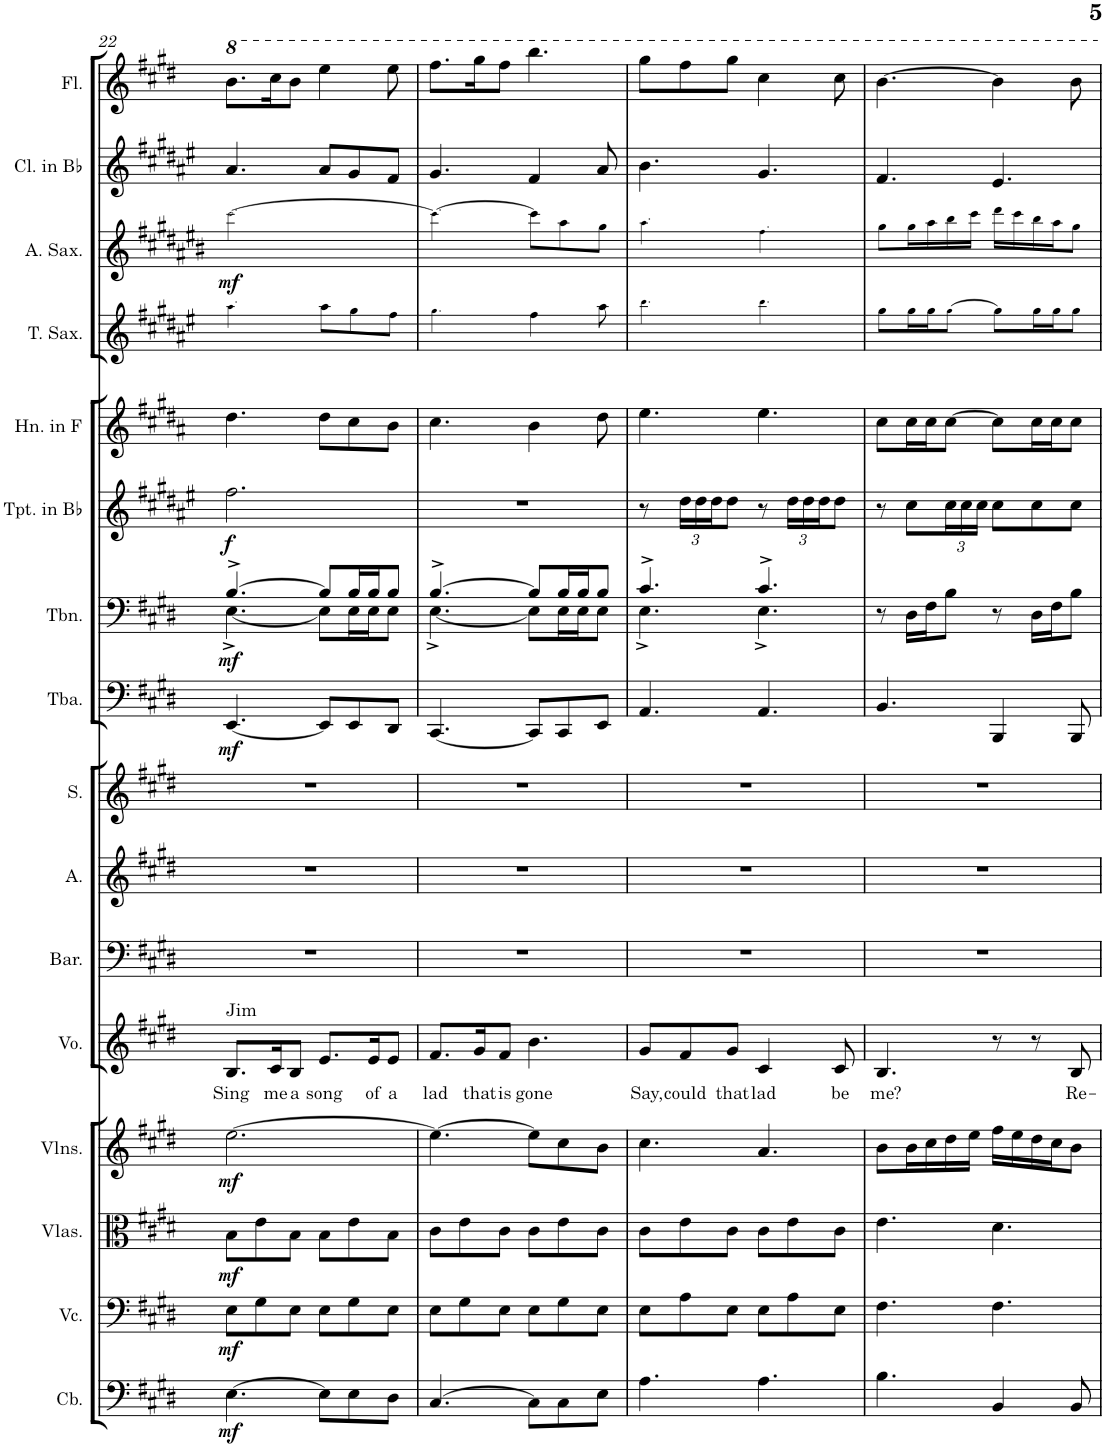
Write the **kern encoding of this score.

**kern	**dynam	**kern	**dynam	**kern	**dynam	**kern	**dynam	**kern	**text	**kern	**kern	**kern	**kern	**dynam	**kern	**dynam	**kern	**dynam	**kern	**kern	**kern	**dynam	**kern	**kern
*part16	*part16	*part15	*part15	*part14	*part14	*part13	*part13	*part12	*part12	*part11	*part10	*part9	*part8	*part8	*part7	*part7	*part6	*part6	*part5	*part4	*part3	*part3	*part2	*part1
*staff16	*staff16	*staff15	*staff15	*staff14	*staff14	*staff13	*staff13	*staff12	*staff12	*staff11	*staff10	*staff9	*staff8	*staff8	*staff7	*staff7	*staff6	*staff6	*staff5	*staff4	*staff3	*staff3	*staff2	*staff1
*I"Contrabass	*	*I"Violoncello	*	*I"Violas	*	*I"Violins	*	*I"Voice	*	*I"Baritone	*I"Alto	*I"Soprano	*I"Tuba	*	*I"Trombone	*	*I"Trumpet in Bb	*	*I"Horn in F	*I"Tenor Saxophone	*I"Alto Saxophone	*	*I"Clarinet in Bb	*I"Flute
*I'Cb.	*	*I'Vc.	*	*I'Vlas.	*	*I'Vlns.	*	*I'Vo.	*	*I'Bar.	*I'A.	*I'S.	*I'Tba.	*	*I'Tbn.	*	*I'Tpt. in Bb	*	*I'Hn. in F	*I'T. Sax.	*I'A. Sax.	*	*I'Cl. in Bb	*I'Fl.
!!LO:PB:g=z
*clefF4	*	*clefF4	*	*clefC3	*	*clefG2	*	*clefG2	*	*clefF4	*clefG2	*clefG2	*clefF4	*	*clefF4	*	*clefG2	*	*clefG2	*clefG2	*clefG2	*	*clefG2	*clefG2
*Trd7c12	*	*	*	*	*	*	*	*	*	*	*	*	*	*	*	*	*Trd1c2	*	*Trd4c7	*Trd8c14	*Trd5c9	*	*Trd1c2	*
*k[f#c#g#d#]	*	*k[f#c#g#d#]	*	*k[f#c#g#d#]	*	*k[f#c#g#d#]	*	*k[f#c#g#d#]	*	*k[f#c#g#d#]	*k[f#c#g#d#]	*k[f#c#g#d#]	*k[f#c#g#d#]	*	*k[f#c#g#d#]	*	*k[f#c#g#d#a#e#]	*	*k[f#c#g#d#a#]	*k[f#c#g#d#a#e#]	*k[f#c#g#d#a#e#b#]	*	*k[f#c#g#d#a#e#]	*k[f#c#g#d#]
*M6/8	*	*M6/8	*	*M6/8	*	*M6/8	*	*M6/8	*	*M6/8	*M6/8	*M6/8	*M6/8	*	*M6/8	*	*M6/8	*	*M6/8	*M6/8	*M6/8	*	*M6/8	*M6/8
=22	=22	=22	=22	=22	=22	=22	=22	=22	=22	=22	=22	=22	=22	=22	=22	=22	=22	=22	=22	=22	=22	=22	=22	=22
!	!	!	!	!	!	!	!	!LO:TX:a:t=Jim	!	!	!	!	!	!	!	!	!	!	!	!	!	!	!	!
!	!LO:DY:b	!	!LO:DY:b	!	!LO:DY:b	!	!LO:DY:b	!	!LO:LY:b	!	!	!	!	!LO:DY:b	!	!LO:DY:b	!	!LO:DY:b	!	!	!	!LO:DY:b	!	!
*	*	*	*	*	*	*	*	*	*	*	*	*	*	*	*^	*	*	*	*	*	*	*	*	*
[4.E\	mf	8E\L	mf	8B\L	mf	[2.ee\	mf	8.B/L	Sing	2.r	2.r	2.r	[4.EE/	mf	[4.B^/	[4.E^\	mf	2.ff#\	f	4.dd#\	4.aa#!\	[2.ccc#!\	mf	4.a#/	8.bb\L
.	.	8G#\	.	8e\	.	.	.	.	.	.	.	.	.	.	.	.	.	.	.	.	.	.	.	.	.
!	!	!	!	!	!	!	!	!	!LO:LY:b	!	!	!	!	!	!	!	!	!	!	!	!	!	!	!	!
.	.	.	.	.	.	.	.	16c#/K	me	.	.	.	.	.	.	.	.	.	.	.	.	.	.	.	16ccc#\K
!	!	!	!	!	!	!	!	!	!LO:LY:b	!	!	!	!	!	!	!	!	!	!	!	!	!	!	!	!
.	.	8E\J	.	8B\J	.	.	.	8B/J	a	.	.	.	.	.	.	.	.	.	.	.	.	.	.	.	8bb\J
!	!	!	!	!	!	!	!	!	!LO:LY:b	!	!	!	!	!	!	!	!	!	!	!	!	!	!	!	!
8E\L]	.	8E\L	.	8B\L	.	.	.	8.e/L	song	.	.	.	8EE/L]	.	8B/L]	8E\L]	.	.	.	8dd#\L	8aa#!\L	.	.	8a#/L	4eee\
8E\	.	8G#\	.	8e\	.	.	.	.	.	.	.	.	8EE/	.	16B/L	16E\L	.	.	.	8cc#\	8gg#!\	.	.	8g#/	.
!	!	!	!	!	!	!	!	!	!LO:LY:b	!	!	!	!	!	!	!	!	!	!	!	!	!	!	!	!
.	.	.	.	.	.	.	.	16e/K	of	.	.	.	.	.	16B/J	16E\J	.	.	.	.	.	.	.	.	.
!	!	!	!	!	!	!	!	!	!LO:LY:b	!	!	!	!	!	!	!	!	!	!	!	!	!	!	!	!
8D#\J	.	8E\J	.	8B\J	.	.	.	8e/J	a	.	.	.	8DD#/J	.	8B/J	8E\J	.	.	.	8b\J	8ff#!\J	.	.	8f#/J	8eee\
=23	=23	=23	=23	=23	=23	=23	=23	=23	=23	=23	=23	=23	=23	=23	=23	=23	=23	=23	=23	=23	=23	=23	=23	=23	=23
!	!	!	!	!	!	!	!	!	!LO:LY:b	!	!	!	!	!	!	!	!	!	!	!	!	!	!	!	!
[4.C#/	.	8E\L	.	8c#\L	.	4.ee\_	.	8.f#/L	lad	2.r	2.r	2.r	[4.CC#/	.	[4.B^/	[4.E^\	.	2.r	.	4.cc#\	4.gg#!\	4.ccc#!\_	.	4.g#/	8.fff#\L
.	.	8G#\	.	8e\	.	.	.	.	.	.	.	.	.	.	.	.	.	.	.	.	.	.	.	.	.
!	!	!	!	!	!	!	!	!	!LO:LY:b	!	!	!	!	!	!	!	!	!	!	!	!	!	!	!	!
.	.	.	.	.	.	.	.	16g#/K	that	.	.	.	.	.	.	.	.	.	.	.	.	.	.	.	16ggg#\K
!	!	!	!	!	!	!	!	!	!LO:LY:b	!	!	!	!	!	!	!	!	!	!	!	!	!	!	!	!
.	.	8E\J	.	8c#\J	.	.	.	8f#/J	is	.	.	.	.	.	.	.	.	.	.	.	.	.	.	.	8fff#\J
!	!	!	!	!	!	!	!	!	!LO:LY:b	!	!	!	!	!	!	!	!	!	!	!	!	!	!	!	!
8C#\L]	.	8E\L	.	8c#\L	.	8ee\L]	.	4.b\	gone	.	.	.	8CC#/L]	.	8B/L]	8E\L]	.	.	.	4b\	4ff#!\	8ccc#!\L]	.	4f#/	4.bbb\
8C#\	.	8G#\	.	8e\	.	8cc#\	.	.	.	.	.	.	8CC#/	.	16B/L	16E\L	.	.	.	.	.	8aa#!\	.	.	.
.	.	.	.	.	.	.	.	.	.	.	.	.	.	.	16B/J	16E\J	.	.	.	.	.	.	.	.	.
8E\J	.	8E\J	.	8c#\J	.	8b\J	.	.	.	.	.	.	8EE/J	.	8B/J	8E\J	.	.	.	8dd#\	8aa#!\	8gg#!\J	.	8a#/	.
=24	=24	=24	=24	=24	=24	=24	=24	=24	=24	=24	=24	=24	=24	=24	=24	=24	=24	=24	=24	=24	=24	=24	=24	=24	=24
!	!	!	!	!	!	!	!	!	!LO:LY:b	!	!	!	!	!	!	!	!	!	!	!	!	!	!	!	!
4.A\	.	8E\L	.	8c#\L	.	4.cc#\	.	8g#/L	Say,	2.r	2.r	2.r	4.AA/	.	4.c#^/	4.E^\	.	8r	.	4.ee\	4.bb!\	4.aa#!\	.	4.b\	8ggg#\L
!	!	!	!	!	!	!	!	!	!LO:LY:b	!	!	!	!	!	!	!	!	!	!	!	!	!	!	!	!
*	*	*	*	*	*	*	*	*	*	*	*	*	*	*	*	*	*	*Xbrackettup	*	*	*	*	*	*	*
.	.	8A\	.	8e\	.	.	.	8f#/	could	.	.	.	.	.	.	.	.	24dd#\LL	.	.	.	.	.	.	8fff#\
.	.	.	.	.	.	.	.	.	.	.	.	.	.	.	.	.	.	24dd#\	.	.	.	.	.	.	.
.	.	.	.	.	.	.	.	.	.	.	.	.	.	.	.	.	.	24dd#\J	.	.	.	.	.	.	.
!	!	!	!	!	!	!	!	!	!LO:LY:b	!	!	!	!	!	!	!	!	!	!	!	!	!	!	!	!
.	.	8E\J	.	8c#\J	.	.	.	8g#/J	that	.	.	.	.	.	.	.	.	8dd#\J	.	.	.	.	.	.	8ggg#\J
!	!	!	!	!	!	!	!	!	!LO:LY:b	!	!	!	!	!	!	!	!	!	!	!	!	!	!	!	!
4.A\	.	8E\L	.	8c#\L	.	4.a/	.	4c#/	lad	.	.	.	4.AA/	.	4.c#^/	4.E^\	.	8r	.	4.ee\	4.bb!\	4.ff#!\	.	4.g#/	4ccc#\
.	.	8A\	.	8e\	.	.	.	.	.	.	.	.	.	.	.	.	.	24dd#\LL	.	.	.	.	.	.	.
.	.	.	.	.	.	.	.	.	.	.	.	.	.	.	.	.	.	24dd#\	.	.	.	.	.	.	.
.	.	.	.	.	.	.	.	.	.	.	.	.	.	.	.	.	.	24dd#\J	.	.	.	.	.	.	.
!	!	!	!	!	!	!	!	!	!LO:LY:b	!	!	!	!	!	!	!	!	!	!	!	!	!	!	!	!
.	.	8E\J	.	8c#\J	.	.	.	8c#/	be	.	.	.	.	.	.	.	.	8dd#\J	.	.	.	.	.	.	8ccc#\
*	*	*	*	*	*	*	*	*	*	*	*	*	*	*	*v	*v	*	*	*	*	*	*	*	*	*
=25	=25	=25	=25	=25	=25	=25	=25	=25	=25	=25	=25	=25	=25	=25	=25	=25	=25	=25	=25	=25	=25	=25	=25	=25
!	!	!	!	!	!	!	!	!	!LO:LY:b	!	!	!	!	!	!	!	!	!	!	!	!	!	!	!
4.B\	.	4.F#\	.	4.e\	.	8b\L	.	4.B/	me?	2.r	2.r	2.r	4.BB/	.	8r	.	8r	.	8cc#\L	8gg#!\L	8gg#!\L	.	4.f#/	[4.bb\
.	.	.	.	.	.	16b\L	.	.	.	.	.	.	.	.	16D#\LL	.	8cc#\L	.	16cc#\L	16gg#!\L	16gg#!\L	.	.	.
.	.	.	.	.	.	16cc#\	.	.	.	.	.	.	.	.	16F#\J	.	.	.	16cc#\J	16gg#!\J	16aa#!\	.	.	.
.	.	.	.	.	.	16dd#\	.	.	.	.	.	.	.	.	8B\J	.	24cc#\L	.	[8cc#\J	[8gg#!\J	16bb#!\	.	.	.
.	.	.	.	.	.	.	.	.	.	.	.	.	.	.	.	.	24cc#\	.	.	.	.	.	.	.
.	.	.	.	.	.	16ee\JJ	.	.	.	.	.	.	.	.	.	.	.	.	.	.	16ccc#!\JJ	.	.	.
.	.	.	.	.	.	.	.	.	.	.	.	.	.	.	.	.	24cc#\JJ	.	.	.	.	.	.	.
4BB/	.	4.F#\	.	4.d#\	.	16ff#\LL	.	8r	.	.	.	.	4BBB/	.	8r	.	8cc#\L	.	8cc#\L]	8gg#!\L]	16ddd#!\LL	.	4.e#/	4bb\]
.	.	.	.	.	.	16ee\	.	.	.	.	.	.	.	.	.	.	.	.	.	.	16ccc#!\	.	.	.
.	.	.	.	.	.	16dd#\	.	8r	.	.	.	.	.	.	16D#\LL	.	8cc#\	.	16cc#\L	16gg#!\L	16bb#!\	.	.	.
.	.	.	.	.	.	16cc#\J	.	.	.	.	.	.	.	.	16F#\J	.	.	.	16cc#\J	16gg#!\J	16aa#!\J	.	.	.
!	!	!	!	!	!	!	!	!	!LO:LY:b	!	!	!	!	!	!	!	!	!	!	!	!	!	!	!
8BB/	.	.	.	.	.	8b\J	.	8B/	Re-	.	.	.	8BBB/	.	8B\J	.	8cc#\J	.	8cc#\J	8gg#!\J	8gg#!\J	.	.	8bb\
=	=	=	=	=	=	=	=	=	=	=	=	=	=	=	=	=	=	=	=	=	=	=	=	=
*-	*-	*-	*-	*-	*-	*-	*-	*-	*-	*-	*-	*-	*-	*-	*-	*-	*-	*-	*-	*-	*-	*-	*-	*-
